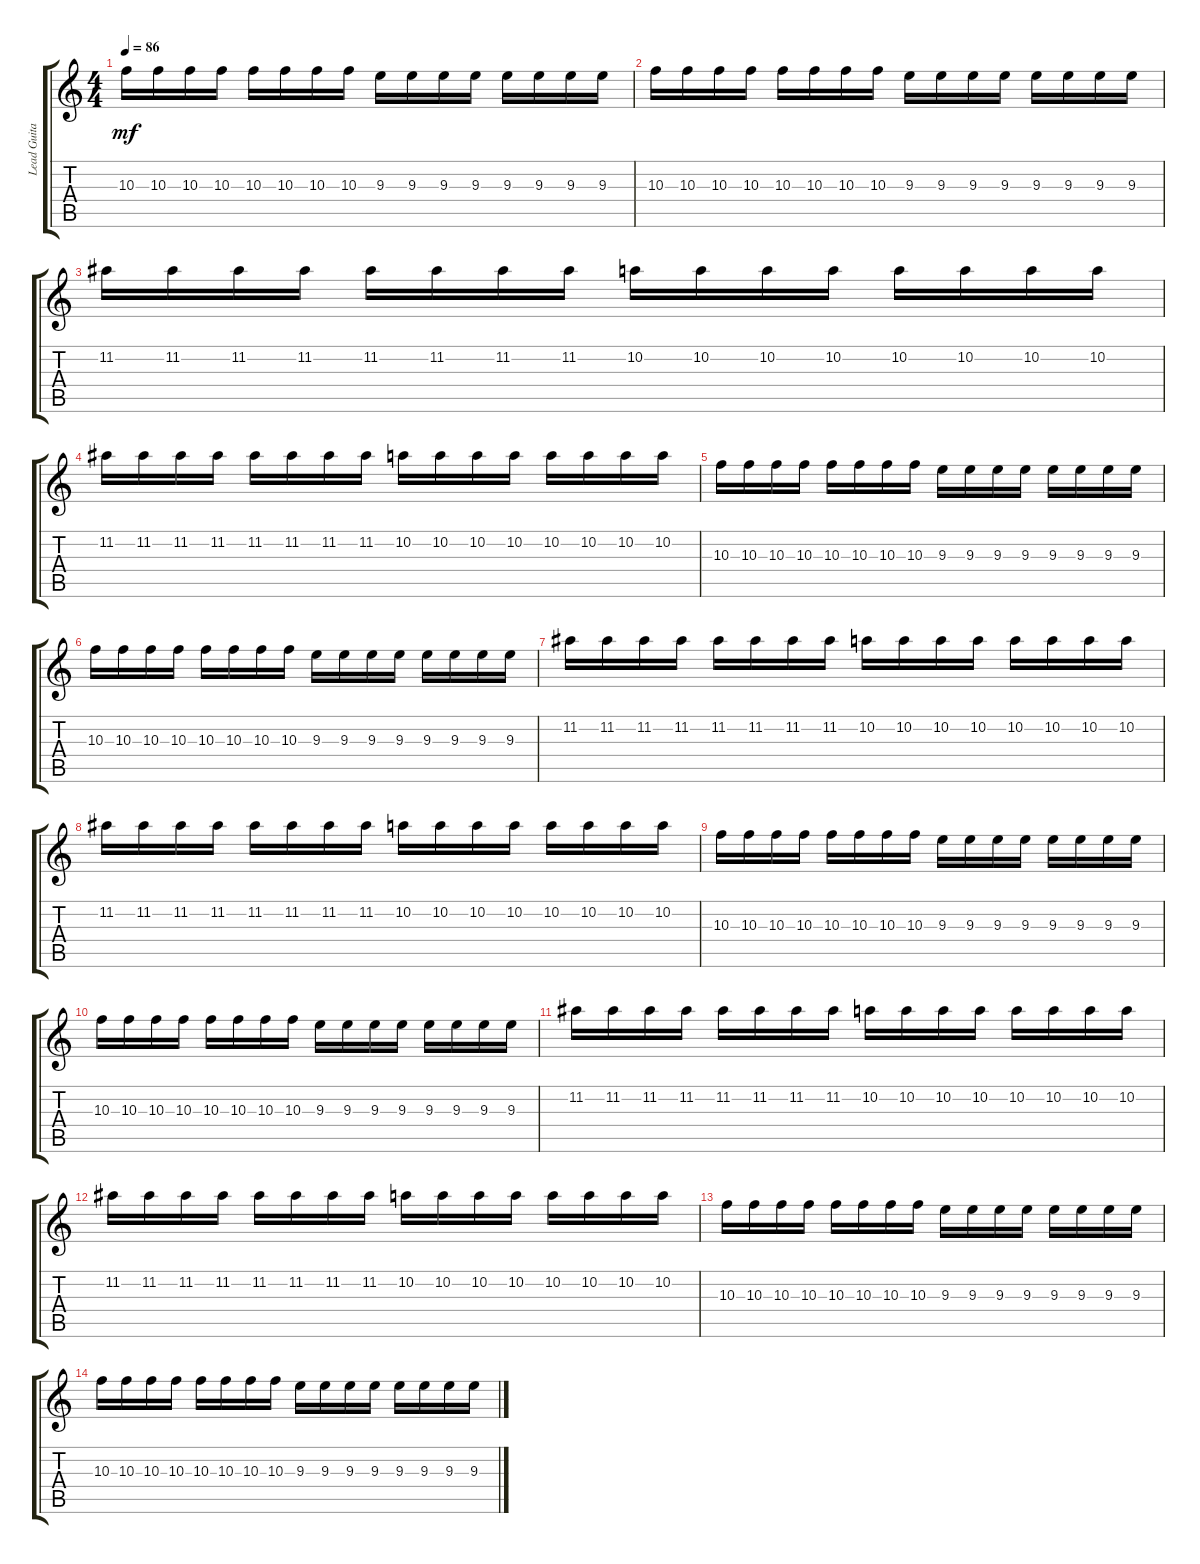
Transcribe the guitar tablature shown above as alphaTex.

\track ("Lead Guitar" "Lead Guita") {instrument overdrivenguitar}
\staff {score tabs}
\tuning (E4 B3 G3 D3 A2 E2) {hide}
\ts (4 4)
\tempo 86
\clef g2
\ks c
10.3.16{dy mf} 10.3.16 10.3.16 10.3.16 10.3.16 10.3.16 10.3.16 10.3.16 9.3.16 9.3.16 9.3.16 9.3.16 9.3.16 9.3.16 9.3.16 9.3.16 |
10.3.16 10.3.16 10.3.16 10.3.16 10.3.16 10.3.16 10.3.16 10.3.16 9.3.16 9.3.16 9.3.16 9.3.16 9.3.16 9.3.16 9.3.16 9.3.16 |
11.2.16 11.2.16 11.2.16 11.2.16 11.2.16 11.2.16 11.2.16 11.2.16 10.2.16 10.2.16 10.2.16 10.2.16 10.2.16 10.2.16 10.2.16 10.2.16 |
11.2.16 11.2.16 11.2.16 11.2.16 11.2.16 11.2.16 11.2.16 11.2.16 10.2.16 10.2.16 10.2.16 10.2.16 10.2.16 10.2.16 10.2.16 10.2.16 |
10.3.16 10.3.16 10.3.16 10.3.16 10.3.16 10.3.16 10.3.16 10.3.16 9.3.16 9.3.16 9.3.16 9.3.16 9.3.16 9.3.16 9.3.16 9.3.16 |
10.3.16 10.3.16 10.3.16 10.3.16 10.3.16 10.3.16 10.3.16 10.3.16 9.3.16 9.3.16 9.3.16 9.3.16 9.3.16 9.3.16 9.3.16 9.3.16 |
11.2.16 11.2.16 11.2.16 11.2.16 11.2.16 11.2.16 11.2.16 11.2.16 10.2.16 10.2.16 10.2.16 10.2.16 10.2.16 10.2.16 10.2.16 10.2.16 |
11.2.16 11.2.16 11.2.16 11.2.16 11.2.16 11.2.16 11.2.16 11.2.16 10.2.16 10.2.16 10.2.16 10.2.16 10.2.16 10.2.16 10.2.16 10.2.16 |
10.3.16 10.3.16 10.3.16 10.3.16 10.3.16 10.3.16 10.3.16 10.3.16 9.3.16 9.3.16 9.3.16 9.3.16 9.3.16 9.3.16 9.3.16 9.3.16 |
10.3.16 10.3.16 10.3.16 10.3.16 10.3.16 10.3.16 10.3.16 10.3.16 9.3.16 9.3.16 9.3.16 9.3.16 9.3.16 9.3.16 9.3.16 9.3.16 |
11.2.16 11.2.16 11.2.16 11.2.16 11.2.16 11.2.16 11.2.16 11.2.16 10.2.16 10.2.16 10.2.16 10.2.16 10.2.16 10.2.16 10.2.16 10.2.16 |
11.2.16 11.2.16 11.2.16 11.2.16 11.2.16 11.2.16 11.2.16 11.2.16 10.2.16 10.2.16 10.2.16 10.2.16 10.2.16 10.2.16 10.2.16 10.2.16 |
10.3.16 10.3.16 10.3.16 10.3.16 10.3.16 10.3.16 10.3.16 10.3.16 9.3.16 9.3.16 9.3.16 9.3.16 9.3.16 9.3.16 9.3.16 9.3.16 |
10.3.16 10.3.16 10.3.16 10.3.16 10.3.16 10.3.16 10.3.16 10.3.16 9.3.16 9.3.16 9.3.16 9.3.16 9.3.16 9.3.16 9.3.16 9.3.16
